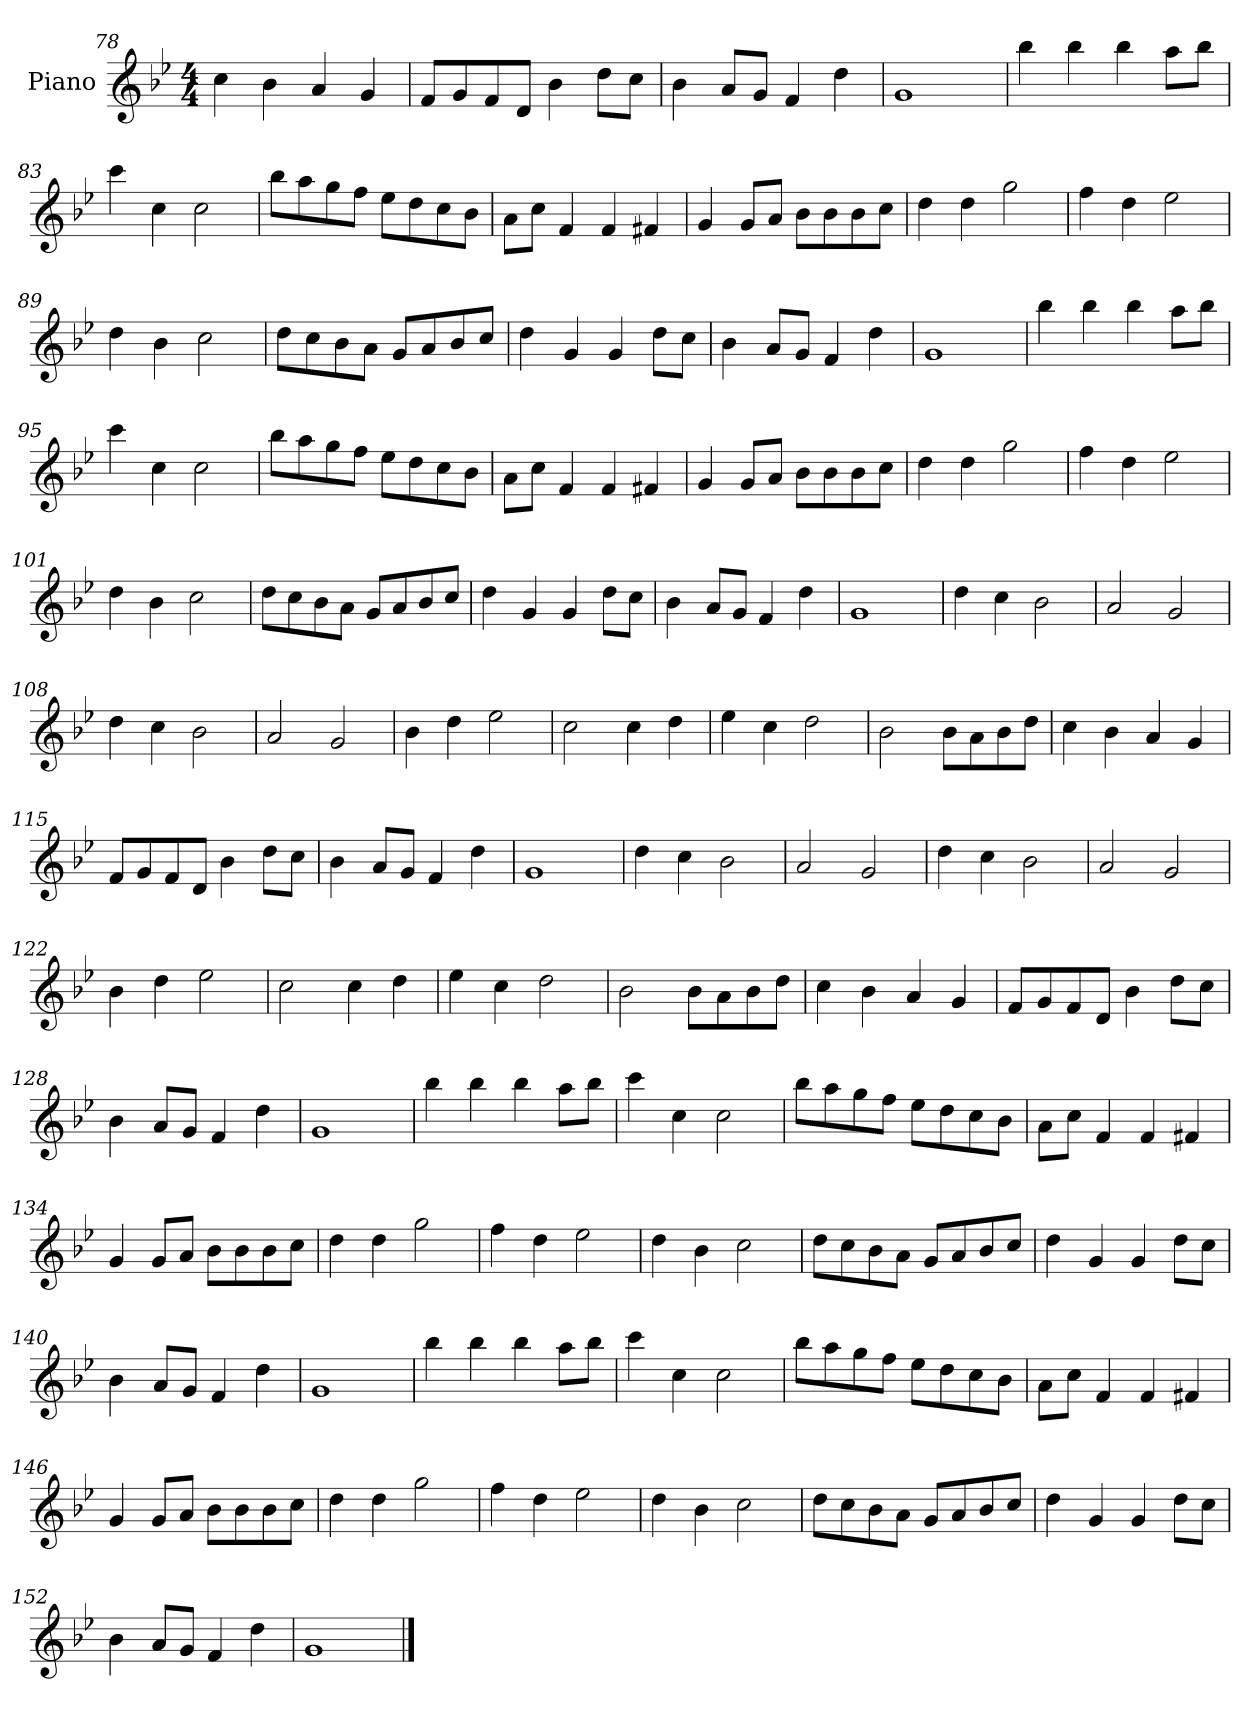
**kern
*part1
*staff1
*I"Piano
*I'Pno
*clefG2
*k[b-e-]
*M4/4
=78
4cc\
4b-\
4a/
4g/
=79
8f/L
8g/
8f/
8d/J
4b-\
8dd\L
8cc\J
=80
4b-\
8a/L
8g/J
4f/
4dd\
=81
1g
=82
4bb-\
4bb-\
4bb-\
8aa\L
8bb-\J
=83
4ccc\
4cc\
2cc\
=84
8bb-\L
8aa\
8gg\
8ff\J
8ee-\L
8dd\
8cc\
8b-\J
=85
8a\L
8cc\J
4f/
4f/
4f#X/
=86
4g/
8g/L
8a/J
8b-\L
8b-\
8b-\
8cc\J
=87
4dd\
4dd\
2gg\
=88
4ff\
4dd\
2ee-\
=89
4dd\
4b-\
2cc\
=90
8dd\L
8cc\
8b-\
8a\J
8g/L
8a/
8b-/
8cc/J
=91
4dd\
4g/
4g/
8dd\L
8cc\J
=92
4b-\
8a/L
8g/J
4f/
4dd\
=93
1g
=94
4bb-\
4bb-\
4bb-\
8aa\L
8bb-\J
=95
4ccc\
4cc\
2cc\
=96
8bb-\L
8aa\
8gg\
8ff\J
8ee-\L
8dd\
8cc\
8b-\J
=97
8a\L
8cc\J
4f/
4f/
4f#X/
=98
4g/
8g/L
8a/J
8b-\L
8b-\
8b-\
8cc\J
=99
4dd\
4dd\
2gg\
=100
4ff\
4dd\
2ee-\
=101
4dd\
4b-\
2cc\
=102
8dd\L
8cc\
8b-\
8a\J
8g/L
8a/
8b-/
8cc/J
=103
4dd\
4g/
4g/
8dd\L
8cc\J
=104
4b-\
8a/L
8g/J
4f/
4dd\
=105
1g
=106
4dd\
4cc\
2b-\
=107
2a/
2g/
=108
4dd\
4cc\
2b-\
=109
2a/
2g/
=110
4b-\
4dd\
2ee-\
=111
2cc\
4cc\
4dd\
=112
4ee-\
4cc\
2dd\
=113
2b-\
8b-\L
8a\
8b-\
8dd\J
=114
4cc\
4b-\
4a/
4g/
=115
8f/L
8g/
8f/
8d/J
4b-\
8dd\L
8cc\J
=116
4b-\
8a/L
8g/J
4f/
4dd\
=117
1g
=118
4dd\
4cc\
2b-\
=119
2a/
2g/
=120
4dd\
4cc\
2b-\
=121
2a/
2g/
=122
4b-\
4dd\
2ee-\
=123
2cc\
4cc\
4dd\
=124
4ee-\
4cc\
2dd\
=125
2b-\
8b-\L
8a\
8b-\
8dd\J
=126
4cc\
4b-\
4a/
4g/
=127
8f/L
8g/
8f/
8d/J
4b-\
8dd\L
8cc\J
=128
4b-\
8a/L
8g/J
4f/
4dd\
=129
1g
=130
4bb-\
4bb-\
4bb-\
8aa\L
8bb-\J
=131
4ccc\
4cc\
2cc\
=132
8bb-\L
8aa\
8gg\
8ff\J
8ee-\L
8dd\
8cc\
8b-\J
=133
8a\L
8cc\J
4f/
4f/
4f#X/
=134
4g/
8g/L
8a/J
8b-\L
8b-\
8b-\
8cc\J
=135
4dd\
4dd\
2gg\
=136
4ff\
4dd\
2ee-\
=137
4dd\
4b-\
2cc\
=138
8dd\L
8cc\
8b-\
8a\J
8g/L
8a/
8b-/
8cc/J
=139
4dd\
4g/
4g/
8dd\L
8cc\J
=140
4b-\
8a/L
8g/J
4f/
4dd\
=141
1g
=142
4bb-\
4bb-\
4bb-\
8aa\L
8bb-\J
=143
4ccc\
4cc\
2cc\
=144
8bb-\L
8aa\
8gg\
8ff\J
8ee-\L
8dd\
8cc\
8b-\J
=145
8a\L
8cc\J
4f/
4f/
4f#X/
=146
4g/
8g/L
8a/J
8b-\L
8b-\
8b-\
8cc\J
=147
4dd\
4dd\
2gg\
=148
4ff\
4dd\
2ee-\
=149
4dd\
4b-\
2cc\
=150
8dd\L
8cc\
8b-\
8a\J
8g/L
8a/
8b-/
8cc/J
=151
4dd\
4g/
4g/
8dd\L
8cc\J
=152
4b-\
8a/L
8g/J
4f/
4dd\
=153
1g
==
*-
